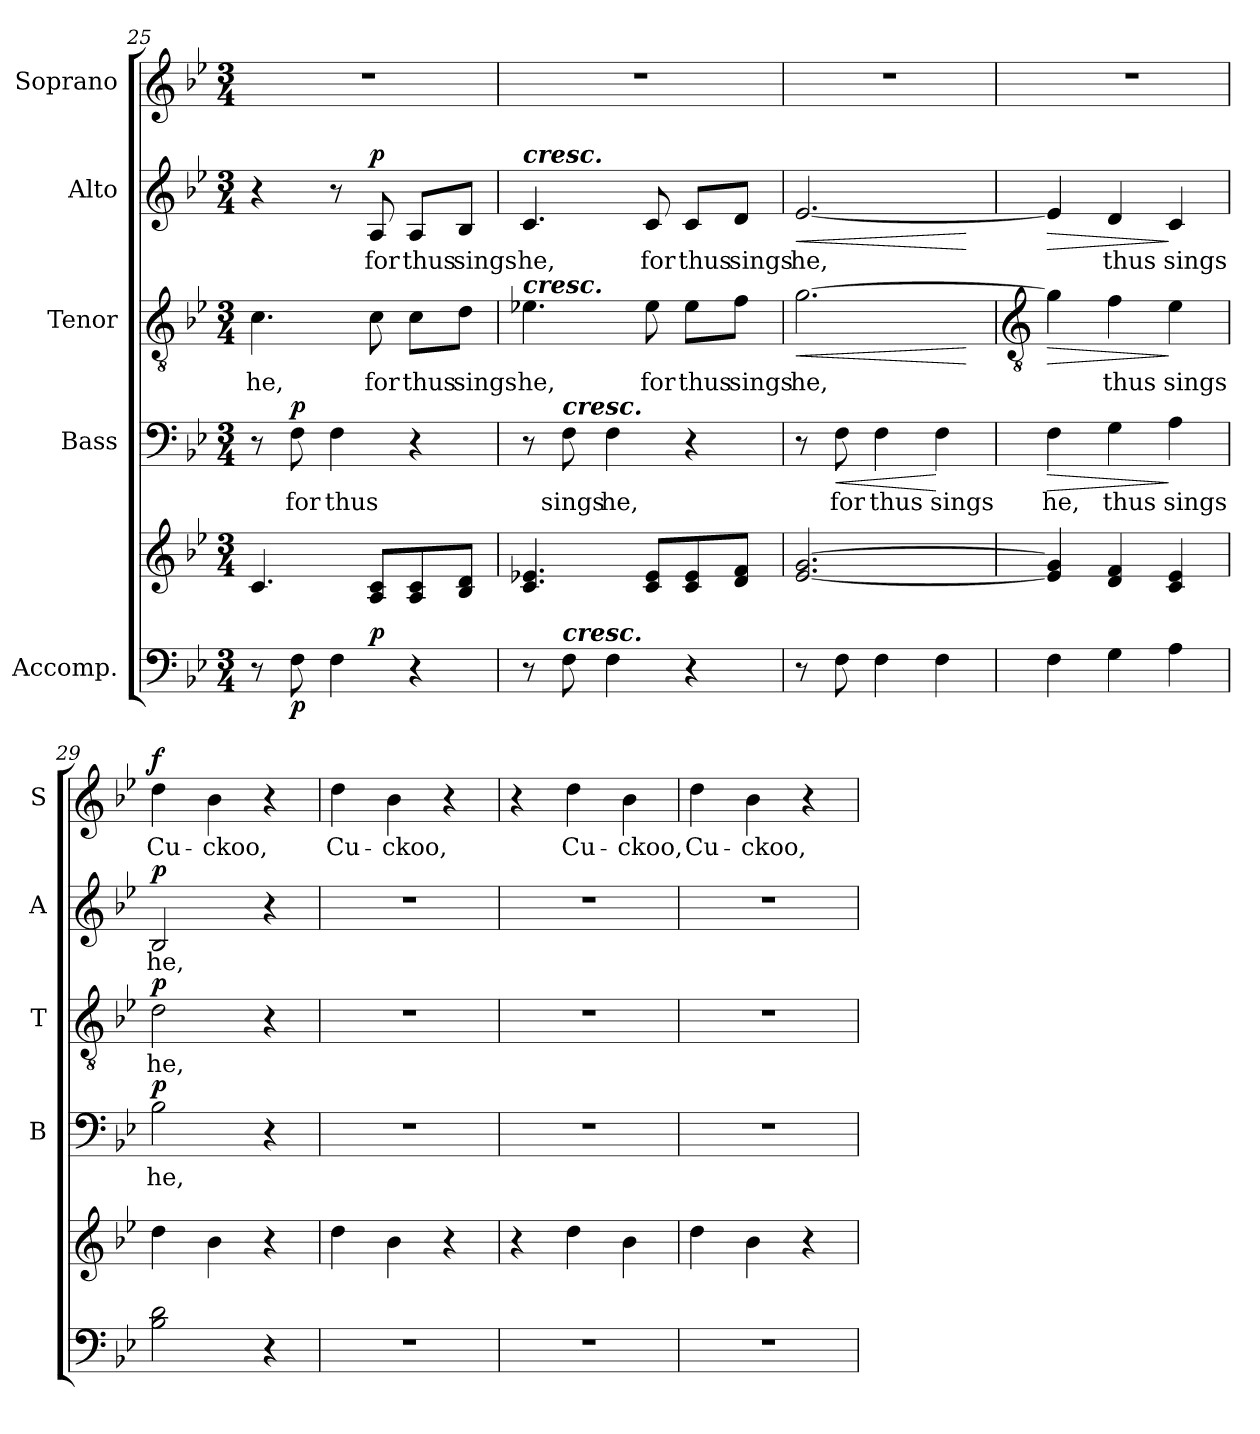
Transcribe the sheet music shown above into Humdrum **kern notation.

**kern	**kern	**dynam	**kern	**text	**dynam	**kern	**text	**dynam	**kern	**text	**dynam	**kern	**text	**dynam
*part5	*part5	*part5	*part4	*part4	*part4	*part3	*part3	*part3	*part2	*part2	*part2	*part1	*part1	*part1
*staff6	*staff5	*staff5/6	*staff4	*staff4	*staff4	*staff3	*staff3	*staff3	*staff2	*staff2	*staff2	*staff1	*staff1	*staff1
*I"Accomp.	*	*	*I"Bass	*	*	*I"Tenor	*	*	*I"Alto	*	*	*I"Soprano	*	*
*	*	*	*I'B	*	*	*I'T	*	*	*I'A	*	*	*I'S	*	*
*clefF4	*clefG2	*	*clefF4	*	*	*clefGv2	*	*	*clefG2	*	*	*clefG2	*	*
*k[b-e-]	*k[b-e-]	*	*k[b-e-]	*	*	*k[b-e-]	*	*	*k[b-e-]	*	*	*k[b-e-]	*	*
*B-:	*B-:	*	*B-:	*	*	*B-:	*	*	*B-:	*	*	*B-:	*	*
*M3/4	*M3/4	*	*M3/4	*	*	*M3/4	*	*	*M3/4	*	*	*M3/4	*	*
=25	=25	=25	=25	=25	=25	=25	=25	=25	=25	=25	=25	=25	=25	=25
*	*^	*	*	*	*	*	*	*	*	*	*	*	*	*
!	!	!	!	!	!	!	!	!LO:LY:b	!	!	!	!	!LO:N:vis=1	!	!
8r	4.c	2.ryy	.	8r	.	.	4.c	he,	.	4r	.	.	2.r	.	.
!	!	!	!LO:DY:b=2	!	!LO:LY:b	!LO:DY:b	!	!	!	!	!	!	!	!	!
8F	.	.	p	8F	for	p	.	.	.	.	.	.	.	.	.
!	!	!	!	!	!LO:LY:b	!	!	!	!	!	!	!	!	!	!
4F	.	.	.	4F	thus	.	.	.	.	8r	.	.	.	.	.
!	!	!	!LO:DY:b	!	!	!	!	!LO:LY:b	!	!	!LO:LY:b	!LO:DY:b	!	!	!
.	8A 8cL	.	p	.	.	.	8c	for	.	8A	for	p	.	.	.
!	!	!	!	!	!	!	!	!LO:LY:b	!	!	!LO:LY:b	!	!	!	!
4r	8A 8c	.	.	4r	.	.	8c\L	thus	.	8A/L	thus	.	.	.	.
!	!	!	!	!	!	!	!	!LO:LY:b	!	!	!LO:LY:b	!	!	!	!
.	8B- 8dJ	.	.	.	.	.	8d\J	sings	.	8B-/J	sings	.	.	.	.
=26	=26	=26	=26	=26	=26	=26	=26	=26	=26	=26	=26	=26	=26	=26	=26
!	!	!	!	!	!	!	!	!	!	!LO:TX:a:Bi:t=cresc.	!	!	!	!	!
!	!	!	!	!	!	!	!LO:TX:a:Bi:t=cresc.	!	!	!	!	!	!	!	!
!	!	!LO:N:vis=1	!	!	!	!	!	!LO:LY:b	!	!	!LO:LY:b	!	!LO:N:vis=1	!	!
8r	4.c 4.e-X	2.ryy	.	8r	.	.	4.e-X	he,	.	4.c	he,	.	2.r	.	.
!	!	!	!	!LO:TX:a:Bi:t=cresc.	!	!	!	!	!	!	!	!	!	!	!
!LO:TX:a:Bi:t=cresc.	!	!	!	!	!	!	!	!	!	!	!	!	!	!	!
!	!	!	!	!	!LO:LY:b	!	!	!	!	!	!	!	!	!	!
8F	.	.	.	8F	sings	.	.	.	.	.	.	.	.	.	.
!	!	!	!	!	!LO:LY:b	!	!	!	!	!	!	!	!	!	!
4F	.	.	.	4F	he,	.	.	.	.	.	.	.	.	.	.
!	!	!	!	!	!	!	!	!LO:LY:b	!	!	!LO:LY:b	!	!	!	!
.	8c 8e-L	.	.	.	.	.	8e-	for	.	8c	for	.	.	.	.
!	!	!	!	!	!	!	!	!LO:LY:b	!	!	!LO:LY:b	!	!	!	!
4r	8c 8e-	.	.	4r	.	.	8e-\L	thus	.	8c/L	thus	.	.	.	.
!	!	!	!	!	!	!	!	!LO:LY:b	!	!	!LO:LY:b	!	!	!	!
.	8d 8fJ	.	.	.	.	.	8f\J	sings	.	8d/J	sings	.	.	.	.
=27	=27	=27	=27	=27	=27	=27	=27	=27	=27	=27	=27	=27	=27	=27	=27
!	!	!LO:N:vis=1	!	!	!	!	!	!LO:LY:b	!LO:HP:b	!	!LO:LY:b	!LO:HP:b	!LO:N:vis=1	!	!
8r	[2.e- [2.g	2.ryy	.	8r	.	.	[2.g	he,	<	[2.e-	he,	<	2.r	.	.
!	!	!	!	!	!LO:LY:b	!LO:HP:b	!	!	!	!	!	!	!	!	!
8F	.	.	.	8F	for	<	.	.	.	.	.	.	.	.	.
!	!	!	!	!	!LO:LY:b	!	!	!	!	!	!	!	!	!	!
4F	.	.	.	4F	thus	.	.	.	.	.	.	.	.	.	.
!	!	!	!	!	!LO:LY:b	!	!	!	!	!	!	!	!	!	!
4F	.	.	.	4F	sings	[	.	.	.	.	.	.	.	.	.
*	*v	*v	*	*	*	*	*	*	*	*	*	*	*	*	*
.	.	.	.	.	.	.	.	[	.	.	[	.	.	.
!!LO:LB:g=z
=28	=28	=28	=28	=28	=28	=28	=28	=28	=28	=28	=28	=28	=28	=28
*	*	*	*	*	*	*clefGv2	*	*	*	*	*	*	*	*
!	!	!	!	!LO:LY:b	!LO:HP:b	!	!	!LO:HP:b	!	!	!LO:HP:b	!LO:N:vis=1	!	!
4F	4e-] 4g]	.	4F	he,	>	4g]	.	>	4e-]	.	>	2.r	.	.
!	!	!	!	!LO:LY:b	!	!	!LO:LY:b	!	!	!LO:LY:b	!	!	!	!
4G	4d 4f	.	4G	thus	.	4f	thus	.	4d	thus	.	.	.	.
!	!	!	!	!LO:LY:b	!	!	!LO:LY:b	!	!	!LO:LY:b	!	!	!	!
4A	4c 4e-	.	4A	sings	]	4e-	sings	]	4c	sings	]	.	.	.
=29	=29	=29	=29	=29	=29	=29	=29	=29	=29	=29	=29	=29	=29	=29
!	!	!LO:DY:b=2	!	!LO:LY:b	!	!	!LO:LY:b	!	!	!LO:LY:b	!	!	!LO:LY:b	!
!	!	!LO:DY:n=1:b	!	!	!LO:DY:b	!	!	!LO:DY:b	!	!	!LO:DY:b	!	!	!LO:DY:b
2B- 2d	4dd	p f	2B-	he,	p	2d	he,	p	2B-	he,	p	4dd	Cu-	f
!	!	!	!	!	!	!	!	!	!	!	!	!	!LO:LY:b	!
.	4b-	.	.	.	.	.	.	.	.	.	.	4b-	-ckoo,	.
4r	4r	.	4r	.	.	4r	.	.	4r	.	.	4r	.	.
=30	=30	=30	=30	=30	=30	=30	=30	=30	=30	=30	=30	=30	=30	=30
!LO:N:vis=1	!	!	!LO:N:vis=1	!	!	!LO:N:vis=1	!	!	!LO:N:vis=1	!	!	!	!LO:LY:b	!
2.r	4dd	.	2.r	.	.	2.r	.	.	2.r	.	.	4dd	Cu-	.
!	!	!	!	!	!	!	!	!	!	!	!	!	!LO:LY:b	!
.	4b-	.	.	.	.	.	.	.	.	.	.	4b-	-ckoo,	.
.	4r	.	.	.	.	.	.	.	.	.	.	4r	.	.
=31	=31	=31	=31	=31	=31	=31	=31	=31	=31	=31	=31	=31	=31	=31
!LO:N:vis=1	!	!	!LO:N:vis=1	!	!	!LO:N:vis=1	!	!	!LO:N:vis=1	!	!	!	!	!
2.r	4r	.	2.r	.	.	2.r	.	.	2.r	.	.	4r	.	.
!	!	!	!	!	!	!	!	!	!	!	!	!	!LO:LY:b	!
.	4dd	.	.	.	.	.	.	.	.	.	.	4dd	Cu-	.
!	!	!	!	!	!	!	!	!	!	!	!	!	!LO:LY:b	!
.	4b-	.	.	.	.	.	.	.	.	.	.	4b-	-ckoo,	.
=32	=32	=32	=32	=32	=32	=32	=32	=32	=32	=32	=32	=32	=32	=32
!LO:N:vis=1	!	!	!LO:N:vis=1	!	!	!LO:N:vis=1	!	!	!LO:N:vis=1	!	!	!	!LO:LY:b	!
2.r	4dd	.	2.r	.	.	2.r	.	.	2.r	.	.	4dd	Cu-	.
!	!	!	!	!	!	!	!	!	!	!	!	!	!LO:LY:b	!
.	4b-	.	.	.	.	.	.	.	.	.	.	4b-	-ckoo,	.
.	4r	.	.	.	.	.	.	.	.	.	.	4r	.	.
=	=	=	=	=	=	=	=	=	=	=	=	=	=	=
*-	*-	*-	*-	*-	*-	*-	*-	*-	*-	*-	*-	*-	*-	*-
